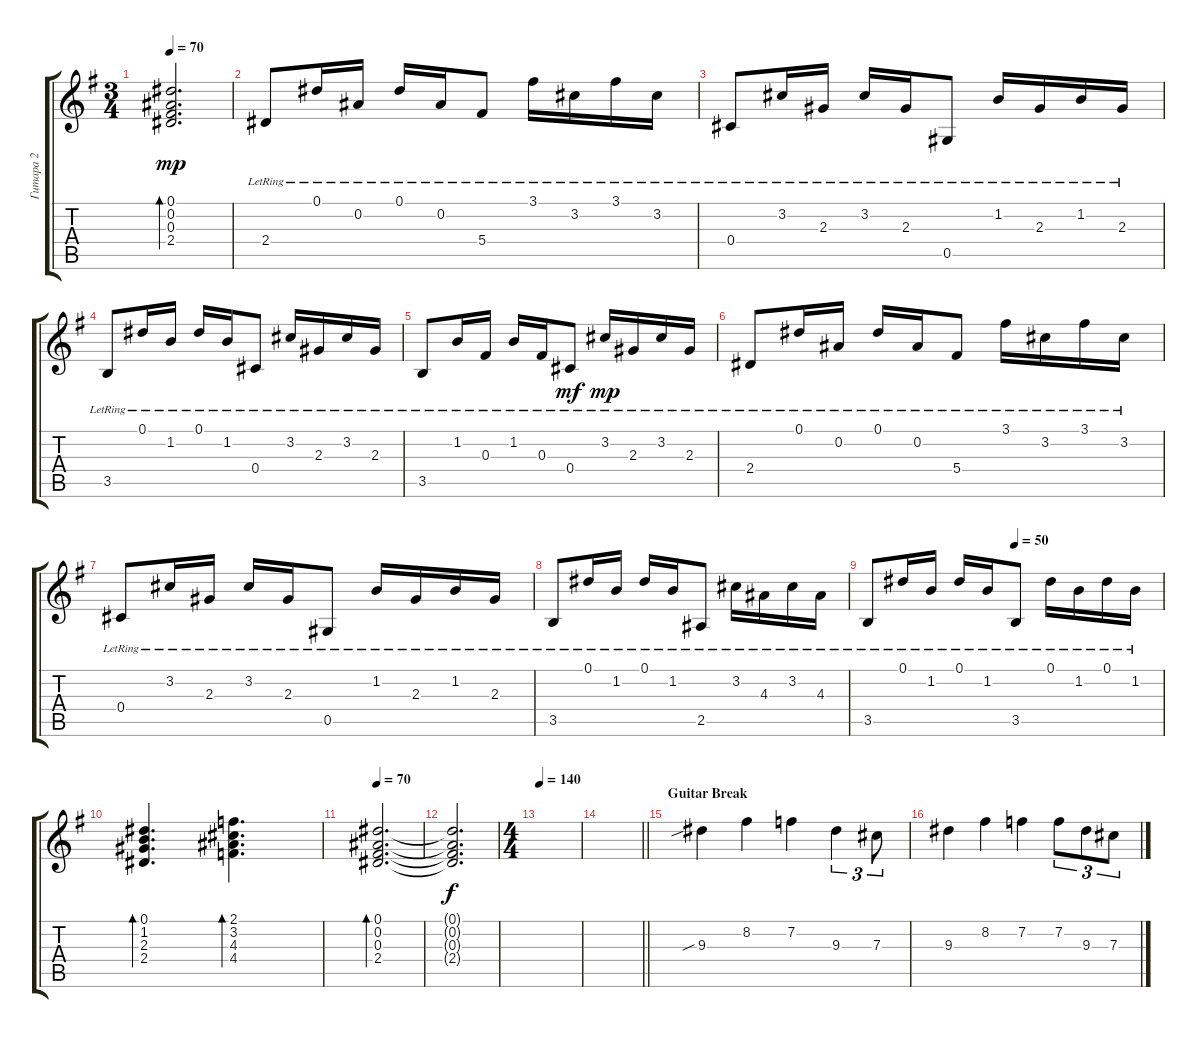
\track ("Гитара 2" "Гитара 2") {instrument distortionguitar}
\staff {score tabs}
\tuning (Eb4 Bb3 Gb3 Db3 Ab2 Eb2) {hide}
\ts (3 4)
\tempo 70
\clef g2
\ks eminor
(0.1 0.2 0.3 2.4).2{d bd 120 dy mp} |
2.4{lr}.8 0.1{lr}.16 0.2{lr}.16 0.1{lr}.16 0.2{lr}.16 5.4{lr}.8 3.1{lr}.16 3.2{lr}.16 3.1{lr}.16 3.2{lr}.16 |
0.4{lr}.8 3.2{lr}.16 2.3{lr}.16 3.2{lr}.16 2.3{lr}.16 0.5{lr}.8 1.2{lr}.16 2.3{lr}.16 1.2{lr}.16 2.3{lr}.16 |
3.5{lr}.8 0.1{lr}.16 1.2{lr}.16 0.1{lr}.16 1.2{lr}.16 0.4{lr}.8 3.2{lr}.16 2.3{lr}.16 3.2{lr}.16 2.3{lr}.16 |
3.5{lr}.8 1.2{lr}.16 0.3{lr}.16 1.2{lr}.16 0.3{lr}.16 0.4{lr}.8{dy mf} 3.2{lr}.16{dy mp} 2.3{lr}.16 3.2{lr}.16 2.3{lr}.16 |
2.4{lr}.8 0.1{lr}.16 0.2{lr}.16 0.1{lr}.16 0.2{lr}.16 5.4{lr}.8 3.1{lr}.16 3.2{lr}.16 3.1{lr}.16 3.2{lr}.16 |
0.4{lr}.8 3.2{lr}.16 2.3{lr}.16 3.2{lr}.16 2.3{lr}.16 0.5{lr}.8 1.2{lr}.16 2.3{lr}.16 1.2{lr}.16 2.3{lr}.16 |
3.5{lr}.8 0.1{lr}.16 1.2{lr}.16 0.1{lr}.16 1.2{lr}.16 2.5{lr}.8 3.2{lr}.16 4.3{lr}.16 3.2{lr}.16 4.3{lr}.16 |
\tempo (50 0.5)
3.5{lr}.8 0.1{lr}.16 1.2{lr}.16 0.1{lr}.16 1.2{lr}.16 3.5{lr}.8 0.1{lr}.16 1.2{lr}.16 0.1{lr}.16 1.2{lr}.16 |
(0.1 1.2 2.3 2.4).4{d bd 240} (2.1 3.2 4.3 4.4).4{d bd 240} |
\tempo 70
(0.1 0.2 0.3 2.4).2{d bd 120} |
(0.1{t} 0.2{t} 0.3{t} 2.4{t}).2{d dy f} |
\ts (4 4)
\tempo 70
\tempo 140
|
\barLineRight lightlight
|
\section ("" "Guitar Break")
9.3{sib}.4 8.2.4 7.2.4 9.3.4{tu (3 2)} 7.3.8{tu (3 2)} |
9.3.4 8.2.4 7.2.4 7.2.8{tu (3 2)} 9.3.8{tu (3 2)} 7.3.8{tu (3 2)}
